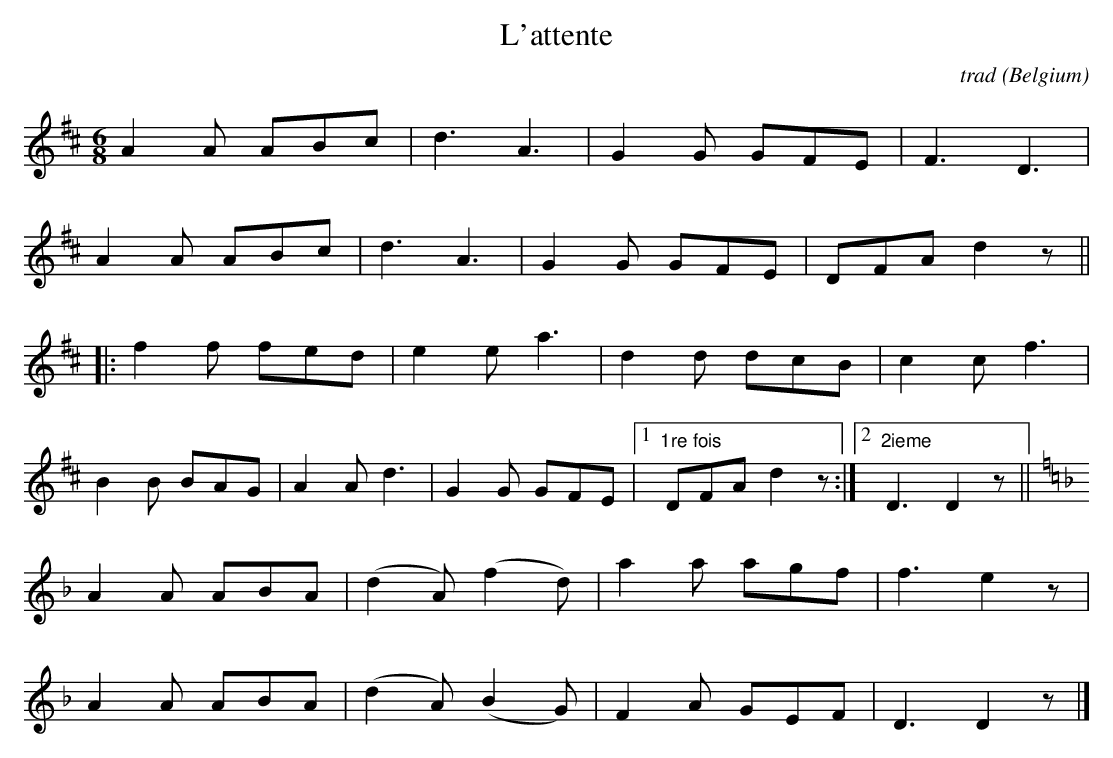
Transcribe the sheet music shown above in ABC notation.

X:1
T:L'attente
C:trad
O:Belgium
M:6/8
L:1/8
K:Dmaj
A2A ABc|d3 A3|G2G GFE|F3 D3|
A2A ABc|d3 A3|G2G GFE|DFA d2z||
|:f2f fed|e2e a3|d2d dcB|c2c f3|
B2B BAG|A2A d3|G2G GFE|[1"1re fois"DFA d2z:|[2"2ieme"D3 D2z||
K:Dmin
A2A ABA|(d2A) (f2d)|a2a agf|f3 e2z|
A2A ABA|(d2A) (B2G)|F2A GEF|D3 D2z|]
